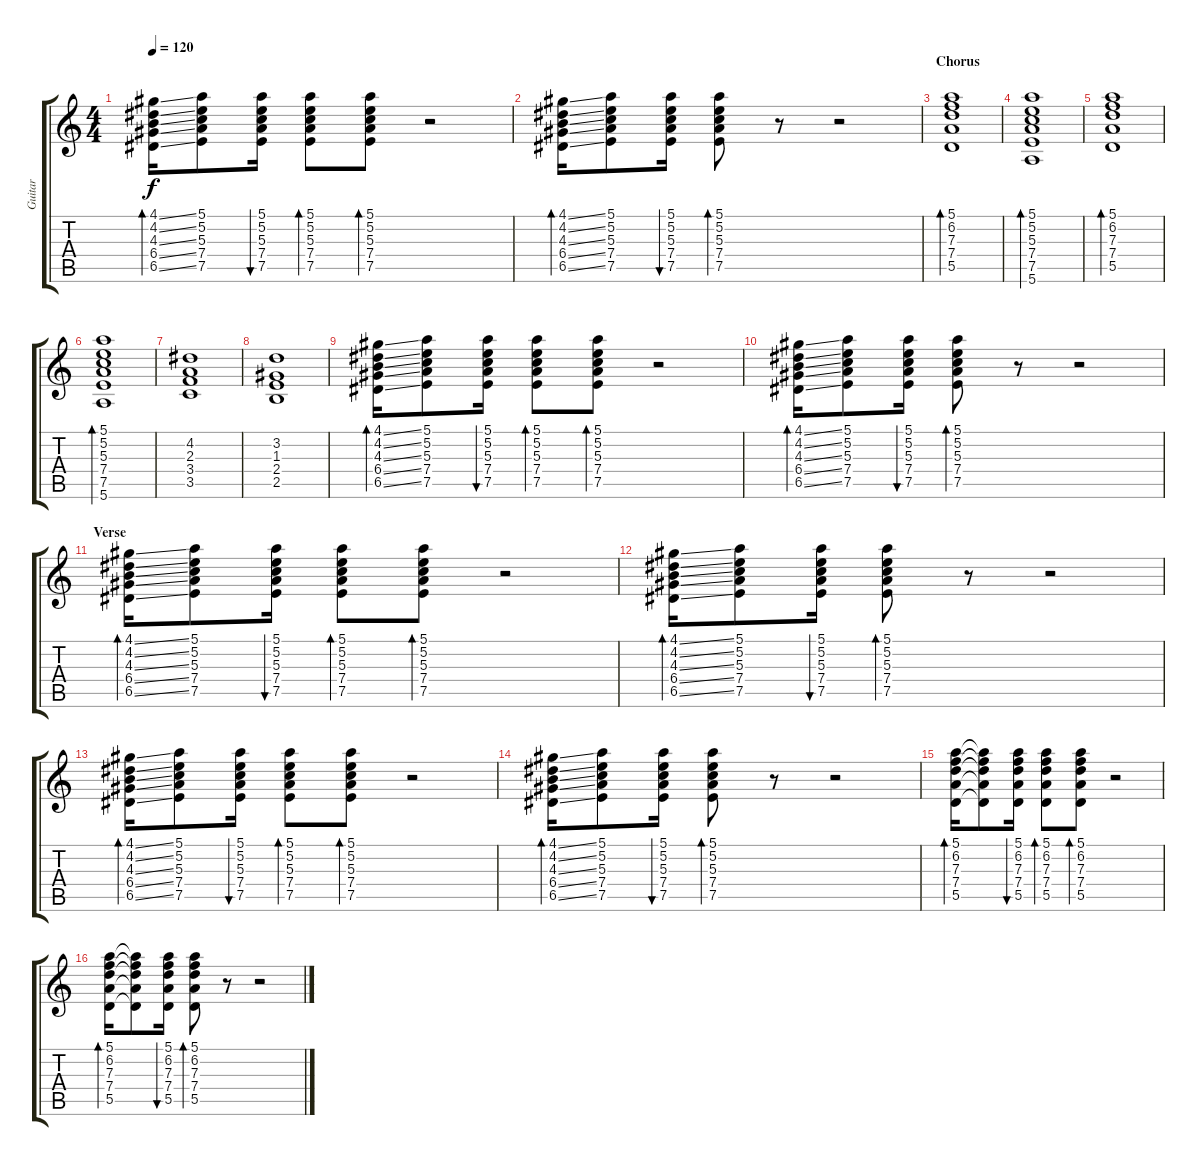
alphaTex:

\track ("Guitar" "Guitar") {instrument electricguitarclean}
\staff {score tabs}
\tuning (E4 B3 G3 D3 A2 E2) {hide}
\ts (4 4)
\tempo 120
\clef g2
\ks c
(4.1{ss} 4.2{ss} 4.3{ss} 6.4{ss} 6.5{ss}).16{bd 60 dy f} (5.1 5.2 5.3 7.4 7.5).8 (5.1 5.2 5.3 7.4 7.5).16{bu 120} (5.1 5.2 5.3 7.4 7.5).8{bd 30} (5.1 5.2 5.3 7.4 7.5).8{bd 30} r.2 |
(4.1{ss} 4.2{ss} 4.3{ss} 6.4{ss} 6.5{ss}).16{bd 30} (5.1 5.2 5.3 7.4 7.5).8 (5.1 5.2 5.3 7.4 7.5).16{bu 120} (5.1 5.2 5.3 7.4 7.5).8{bd 30} r.8 r.2 |
\section ("" "Chorus")
(5.1 6.2 7.3 7.4 5.5).1{bd 120} |
(5.1 5.2 5.3 7.4 7.5 5.6).1{bd 120} |
(5.1 6.2 7.3 7.4 5.5).1{bd 120} |
(5.1 5.2 5.3 7.4 7.5 5.6).1{bd 120} |
(4.2 2.3 3.4 3.5).1 |
(3.2 1.3 2.4 2.5).1 |
(4.1{ss} 4.2{ss} 4.3{ss} 6.4{ss} 6.5{ss}).16{bd 60} (5.1 5.2 5.3 7.4 7.5).8 (5.1 5.2 5.3 7.4 7.5).16{bu 120} (5.1 5.2 5.3 7.4 7.5).8{bd 30} (5.1 5.2 5.3 7.4 7.5).8{bd 30} r.2 |
(4.1{ss} 4.2{ss} 4.3{ss} 6.4{ss} 6.5{ss}).16{bd 30} (5.1 5.2 5.3 7.4 7.5).8 (5.1 5.2 5.3 7.4 7.5).16{bu 120} (5.1 5.2 5.3 7.4 7.5).8{bd 30} r.8 r.2 |
\section ("" "Verse")
(4.1{ss} 4.2{ss} 4.3{ss} 6.4{ss} 6.5{ss}).16{bd 60} (5.1 5.2 5.3 7.4 7.5).8 (5.1 5.2 5.3 7.4 7.5).16{bu 120} (5.1 5.2 5.3 7.4 7.5).8{bd 30} (5.1 5.2 5.3 7.4 7.5).8{bd 30} r.2 |
(4.1{ss} 4.2{ss} 4.3{ss} 6.4{ss} 6.5{ss}).16{bd 30} (5.1 5.2 5.3 7.4 7.5).8 (5.1 5.2 5.3 7.4 7.5).16{bu 120} (5.1 5.2 5.3 7.4 7.5).8{bd 30} r.8 r.2 |
(4.1{ss} 4.2{ss} 4.3{ss} 6.4{ss} 6.5{ss}).16{bd 60} (5.1 5.2 5.3 7.4 7.5).8 (5.1 5.2 5.3 7.4 7.5).16{bu 120} (5.1 5.2 5.3 7.4 7.5).8{bd 30} (5.1 5.2 5.3 7.4 7.5).8{bd 30} r.2 |
(4.1{ss} 4.2{ss} 4.3{ss} 6.4{ss} 6.5{ss}).16{bd 30} (5.1 5.2 5.3 7.4 7.5).8 (5.1 5.2 5.3 7.4 7.5).16{bu 120} (5.1 5.2 5.3 7.4 7.5).8{bd 30} r.8 r.2 |
(5.1 6.2 7.3 7.4 5.5).16{bd 60} (5.1{t} 6.2{t} 7.3{t} 7.4{t} 5.5{t}).8 (5.1 6.2 7.3 7.4 5.5).16{bu 120} (5.1 6.2 7.3 7.4 5.5).8{bd 30} (5.1 6.2 7.3 7.4 5.5).8{bd 30} r.2 |
(5.1 6.2 7.3 7.4 5.5).16{bd 60} (5.1{t} 6.2{t} 7.3{t} 7.4{t} 5.5{t}).8 (5.1 6.2 7.3 7.4 5.5).16{bu 120} (5.1 6.2 7.3 7.4 5.5).8{bd 30} r.8 r.2
